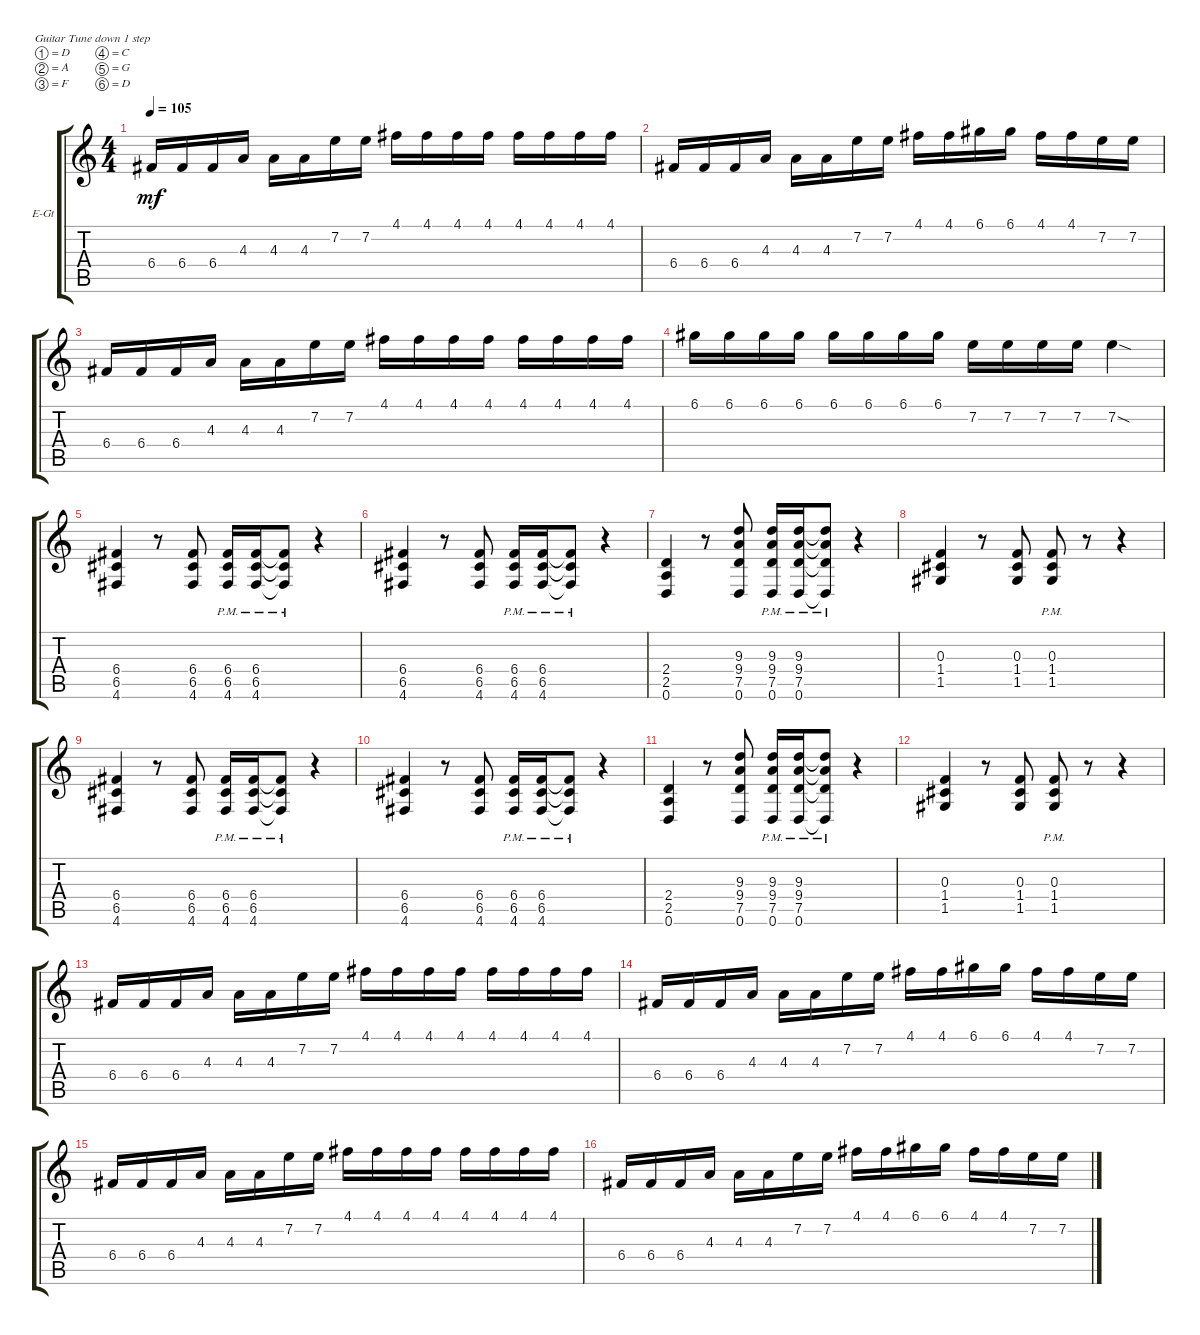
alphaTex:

\bracketExtendMode groupsimilarinstruments
\firstSystemTrackNameOrientation horizontal
\otherSystemsTrackNameOrientation horizontal
\track ("Electric Guitar" "E-Gt") {instrument distortionguitar}
\staff {score tabs}
\tuning (D4 A3 F3 C3 G2 D2)
\ts (4 4)
\tempo 105
\clef g2
\ks c
6.4.16{dy mf} 6.4.16 6.4.16 4.3.16 4.3.16 4.3.16 7.2.16 7.2.16 4.1.16 4.1.16 4.1.16 4.1.16 4.1.16 4.1.16 4.1.16 4.1.16 |
6.4.16 6.4.16 6.4.16 4.3.16 4.3.16 4.3.16 7.2.16 7.2.16 4.1.16 4.1.16 6.1.16 6.1.16 4.1.16 4.1.16 7.2.16 7.2.16 |
6.4.16 6.4.16 6.4.16 4.3.16 4.3.16 4.3.16 7.2.16 7.2.16 4.1.16 4.1.16 4.1.16 4.1.16 4.1.16 4.1.16 4.1.16 4.1.16 |
6.1.16 6.1.16 6.1.16 6.1.16 6.1.16 6.1.16 6.1.16 6.1.16 7.2.16 7.2.16 7.2.16 7.2.16 7.2{sod}.4 |
(6.4 6.5 4.6).4 r.8 (6.4 6.5 4.6).8 (6.4{pm} 6.5{pm} 4.6{pm}).16 (6.4{pm} 6.5{pm} 4.6{pm}).16 (6.4{pm t} 6.5{pm t} 4.6{pm t}).8 r.4 |
(6.4 6.5 4.6).4 r.8 (6.4 6.5 4.6).8 (6.4{pm} 6.5{pm} 4.6{pm}).16 (6.4{pm} 6.5{pm} 4.6{pm}).16 (6.4{pm t} 6.5{pm t} 4.6{pm t}).8 r.4 |
(2.4 2.5 0.6).4 r.8 (9.3 9.4 7.5 0.6).8 (9.3 9.4{pm} 7.5{pm} 0.6{pm}).16 (9.3 9.4{pm} 7.5{pm} 0.6{pm}).16 (9.3{t} 9.4{pm t} 7.5{pm t} 0.6{pm t}).8 r.4 |
(0.3 1.4 1.5).4 r.8 (0.3 1.4 1.5).8 (0.3 1.4{pm} 1.5{pm}).8 r.8 r.4 |
(6.4 6.5 4.6).4 r.8 (6.4 6.5 4.6).8 (6.4{pm} 6.5{pm} 4.6{pm}).16 (6.4{pm} 6.5{pm} 4.6{pm}).16 (6.4{pm t} 6.5{pm t} 4.6{pm t}).8 r.4 |
(6.4 6.5 4.6).4 r.8 (6.4 6.5 4.6).8 (6.4{pm} 6.5{pm} 4.6{pm}).16 (6.4{pm} 6.5{pm} 4.6{pm}).16 (6.4{pm t} 6.5{pm t} 4.6{pm t}).8 r.4 |
(2.4 2.5 0.6).4 r.8 (9.3 9.4 7.5 0.6).8 (9.3 9.4{pm} 7.5{pm} 0.6{pm}).16 (9.3 9.4{pm} 7.5{pm} 0.6{pm}).16 (9.3{t} 9.4{pm t} 7.5{pm t} 0.6{pm t}).8 r.4 |
(0.3 1.4 1.5).4 r.8 (0.3 1.4 1.5).8 (0.3 1.4{pm} 1.5{pm}).8 r.8 r.4 |
6.4.16 6.4.16 6.4.16 4.3.16 4.3.16 4.3.16 7.2.16 7.2.16 4.1.16 4.1.16 4.1.16 4.1.16 4.1.16 4.1.16 4.1.16 4.1.16 |
6.4.16 6.4.16 6.4.16 4.3.16 4.3.16 4.3.16 7.2.16 7.2.16 4.1.16 4.1.16 6.1.16 6.1.16 4.1.16 4.1.16 7.2.16 7.2.16 |
6.4.16 6.4.16 6.4.16 4.3.16 4.3.16 4.3.16 7.2.16 7.2.16 4.1.16 4.1.16 4.1.16 4.1.16 4.1.16 4.1.16 4.1.16 4.1.16 |
6.4.16 6.4.16 6.4.16 4.3.16 4.3.16 4.3.16 7.2.16 7.2.16 4.1.16 4.1.16 6.1.16 6.1.16 4.1.16 4.1.16 7.2.16 7.2.16
